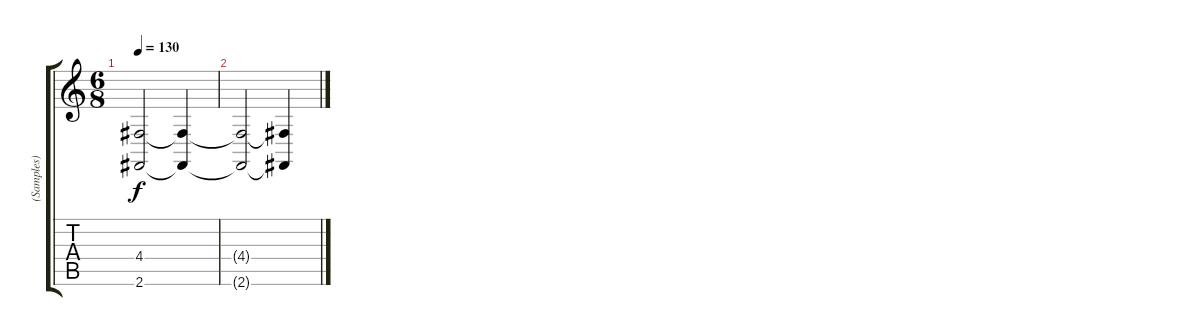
\track ("(Samples)" "(Samples)") {instrument stringensemble1}
\staff {score tabs}
\tuning (E4 B3 G3 D3 A2 E2) {hide}
\ts (6 8)
\tempo 130
\clef g2
\ks c
(4.4{t} 2.6{t}).2{dy f} (4.4{t} 2.6{t}).4 |
(4.4{t} 2.6{t}).2 (4.4{t} 2.6{t}).4
